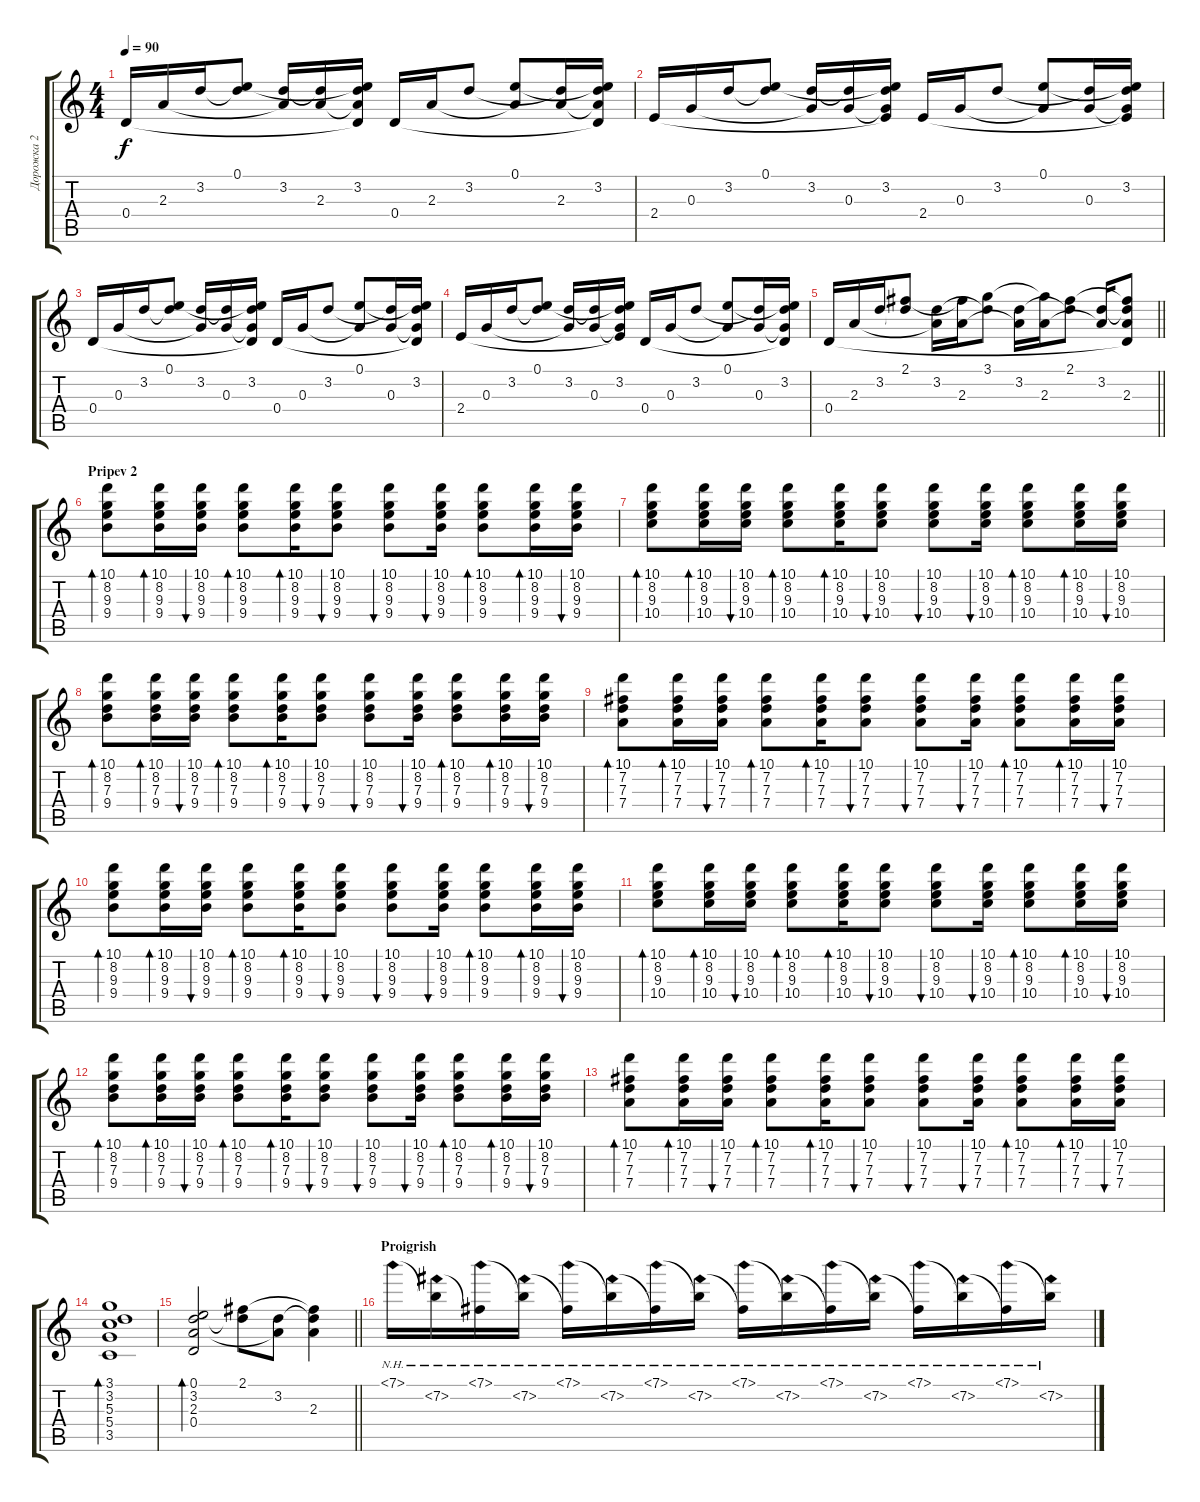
\track ("Дорожка 2" "Дорожка 2") {instrument acousticguitarsteel}
\staff {score tabs}
\tuning (E4 B3 G3 D3 A2 E2) {hide}
\ts (4 4)
\tempo 90
\clef g2
\ks c
0.4.16{dy f} 2.3.16 3.2.16 (0.1 3.2{t}).8 (3.2 2.3{t}).16 (3.2{t} 2.3).16 (0.1{t} 3.2 2.3{t} 0.4{t}).16 0.4.16 2.3.16 3.2.8 (0.1 2.3{t}).8 (3.2{t} 2.3).16 (0.1{t} 3.2 2.3{t} 0.4{t}).16 |
2.4.16 0.3.16 3.2.16 (0.1 3.2{t}).8 (3.2 0.3{t}).16 (3.2{t} 0.3).16 (0.1{t} 3.2 0.3{t} 2.4{t}).16 2.4.16 0.3.16 3.2.8 (0.1 0.3{t}).8 (3.2{t} 0.3).16 (0.1{t} 3.2 0.3{t} 2.4{t}).16 |
0.4.16 0.3.16 3.2.16 (0.1 3.2{t}).8 (3.2 0.3{t}).16 (3.2{t} 0.3).16 (0.1{t} 3.2 0.3{t} 0.4{t}).16 0.4.16 0.3.16 3.2.8 (0.1 0.3{t}).8 (3.2{t} 0.3).16 (0.1{t} 3.2 0.3{t} 0.4{t}).16 |
2.4.16 0.3.16 3.2.16 (0.1 3.2{t}).8 (3.2 0.3{t}).16 (3.2{t} 0.3).16 (0.1{t} 3.2 0.3{t} 2.4{t}).16 0.4.16 0.3.16 3.2.8 (0.1 0.3{t}).8 (3.2{t} 0.3).16 (0.1{t} 3.2 0.3{t} 0.4{t}).16 |
\barLineRight lightlight
0.4.16 2.3.16 3.2.16 (2.1 3.2{t}).8 (3.2 2.3{t}).16 (2.1{t} 2.3).16 (3.1 3.2{t}).8 (3.2 2.3{t}).16 (3.1{t} 2.3).16 (2.1 3.2{t}).8 (3.2 2.3{t}).16 (2.1{t} 3.2{t} 2.3 0.4{t}).8 |
\section ("" "Pripev 2")
(10.1 8.2 9.3 9.4).8{bd 30} (10.1 8.2 9.3 9.4).16{bd 30} (10.1 8.2 9.3 9.4).16{bu 30} (10.1 8.2 9.3 9.4).8{bd 30} (10.1 8.2 9.3 9.4).16{bd 30} (10.1 8.2 9.3 9.4).8{bu 30} (10.1 8.2 9.3 9.4).8{bu 30} (10.1 8.2 9.3 9.4).16{bu 30} (10.1 8.2 9.3 9.4).8{bd 30} (10.1 8.2 9.3 9.4).16{bd 30} (10.1 8.2 9.3 9.4).16{bu 30} |
(10.1 8.2 9.3 10.4).8{bd 30} (10.1 8.2 9.3 10.4).16{bd 30} (10.1 8.2 9.3 10.4).16{bu 30} (10.1 8.2 9.3 10.4).8{bd 30} (10.1 8.2 9.3 10.4).16{bd 30} (10.1 8.2 9.3 10.4).8{bu 30} (10.1 8.2 9.3 10.4).8{bu 30} (10.1 8.2 9.3 10.4).16{bu 30} (10.1 8.2 9.3 10.4).8{bd 30} (10.1 8.2 9.3 10.4).16{bd 30} (10.1 8.2 9.3 10.4).16{bu 30} |
(10.1 8.2 7.3 9.4).8{bd 30} (10.1 8.2 7.3 9.4).16{bd 30} (10.1 8.2 7.3 9.4).16{bu 30} (10.1 8.2 7.3 9.4).8{bd 30} (10.1 8.2 7.3 9.4).16{bd 30} (10.1 8.2 7.3 9.4).8{bu 30} (10.1 8.2 7.3 9.4).8{bu 30} (10.1 8.2 7.3 9.4).16{bu 30} (10.1 8.2 7.3 9.4).8{bd 30} (10.1 8.2 7.3 9.4).16{bd 30} (10.1 8.2 7.3 9.4).16{bu 30} |
(10.1 7.2 7.3 7.4).8{bd 30} (10.1 7.2 7.3 7.4).16{bd 30} (10.1 7.2 7.3 7.4).16{bu 30} (10.1 7.2 7.3 7.4).8{bd 30} (10.1 7.2 7.3 7.4).16{bd 30} (10.1 7.2 7.3 7.4).8{bu 30} (10.1 7.2 7.3 7.4).8{bu 30} (10.1 7.2 7.3 7.4).16{bu 30} (10.1 7.2 7.3 7.4).8{bd 30} (10.1 7.2 7.3 7.4).16{bd 30} (10.1 7.2 7.3 7.4).16{bu 30} |
(10.1 8.2 9.3 9.4).8{bd 30} (10.1 8.2 9.3 9.4).16{bd 30} (10.1 8.2 9.3 9.4).16{bu 30} (10.1 8.2 9.3 9.4).8{bd 30} (10.1 8.2 9.3 9.4).16{bd 30} (10.1 8.2 9.3 9.4).8{bu 30} (10.1 8.2 9.3 9.4).8{bu 30} (10.1 8.2 9.3 9.4).16{bu 30} (10.1 8.2 9.3 9.4).8{bd 30} (10.1 8.2 9.3 9.4).16{bd 30} (10.1 8.2 9.3 9.4).16{bu 30} |
(10.1 8.2 9.3 10.4).8{bd 30} (10.1 8.2 9.3 10.4).16{bd 30} (10.1 8.2 9.3 10.4).16{bu 30} (10.1 8.2 9.3 10.4).8{bd 30} (10.1 8.2 9.3 10.4).16{bd 30} (10.1 8.2 9.3 10.4).8{bu 30} (10.1 8.2 9.3 10.4).8{bu 30} (10.1 8.2 9.3 10.4).16{bu 30} (10.1 8.2 9.3 10.4).8{bd 30} (10.1 8.2 9.3 10.4).16{bd 30} (10.1 8.2 9.3 10.4).16{bu 30} |
(10.1 8.2 7.3 9.4).8{bd 30} (10.1 8.2 7.3 9.4).16{bd 30} (10.1 8.2 7.3 9.4).16{bu 30} (10.1 8.2 7.3 9.4).8{bd 30} (10.1 8.2 7.3 9.4).16{bd 30} (10.1 8.2 7.3 9.4).8{bu 30} (10.1 8.2 7.3 9.4).8{bu 30} (10.1 8.2 7.3 9.4).16{bu 30} (10.1 8.2 7.3 9.4).8{bd 30} (10.1 8.2 7.3 9.4).16{bd 30} (10.1 8.2 7.3 9.4).16{bu 30} |
(10.1 7.2 7.3 7.4).8{bd 30} (10.1 7.2 7.3 7.4).16{bd 30} (10.1 7.2 7.3 7.4).16{bu 30} (10.1 7.2 7.3 7.4).8{bd 30} (10.1 7.2 7.3 7.4).16{bd 30} (10.1 7.2 7.3 7.4).8{bu 30} (10.1 7.2 7.3 7.4).8{bu 30} (10.1 7.2 7.3 7.4).16{bu 30} (10.1 7.2 7.3 7.4).8{bd 30} (10.1 7.2 7.3 7.4).16{bd 30} (10.1 7.2 7.3 7.4).16{bu 30} |
(3.1 3.2 5.3 5.4 3.5).1{bd 240} |
\barLineRight lightlight
(0.1 3.2 2.3 0.4).2{bd 240} (2.1 3.2{t}).8 (3.2 2.3{t}).8 (2.1{t} 3.2{t} 2.3).4 |
\section ("" "Proigrish")
7.1{nh}.16 (7.1{t} 7.2{nh}).16 (7.1{nh} 7.2{t}).16 (7.1{t} 7.2{nh}).16 (7.1{nh} 7.2{t}).16 (7.1{t} 7.2{nh}).16 (7.1{nh} 7.2{t}).16 (7.1{t} 7.2{nh}).16 (7.1{nh} 7.2{t}).16 (7.1{t} 7.2{nh}).16 (7.1{nh} 7.2{t}).16 (7.1{t} 7.2{nh}).16 (7.1{nh} 7.2{t}).16 (7.1{t} 7.2{nh}).16 (7.1{nh} 7.2{t}).16 (7.1{t} 7.2{nh}).16
